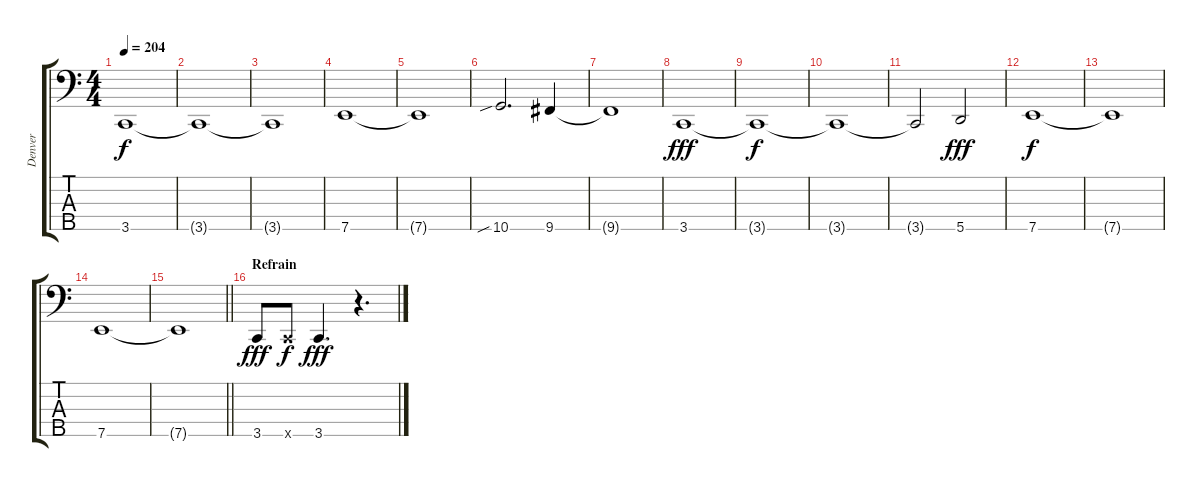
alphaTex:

\track ("Denver" "Denver") {instrument electricbassfinger}
\staff {score tabs}
\tuning (G2 D2 A1 E1 A0) {hide}
\ts (4 4)
\tempo 204
\clef f4
\ks c
3.5{t}.1{dy f} |
3.5{t}.1 |
3.5{t}.1 |
7.5.1 |
7.5{t}.1 |
10.5{sib}.2{d} 9.5.4 |
9.5{t}.1 |
3.5.1{dy fff} |
3.5{t}.1{dy f} |
3.5{t}.1 |
3.5{t}.2 5.5.2{dy fff} |
7.5.1{dy f} |
7.5{t}.1 |
7.5.1 |
\barLineRight lightlight
7.5{t}.1 |
\section ("" "Refrain")
3.5.8{dy fff} 3.5{x}.8{dy f} 3.5.4{d dy fff} r.4{d}
